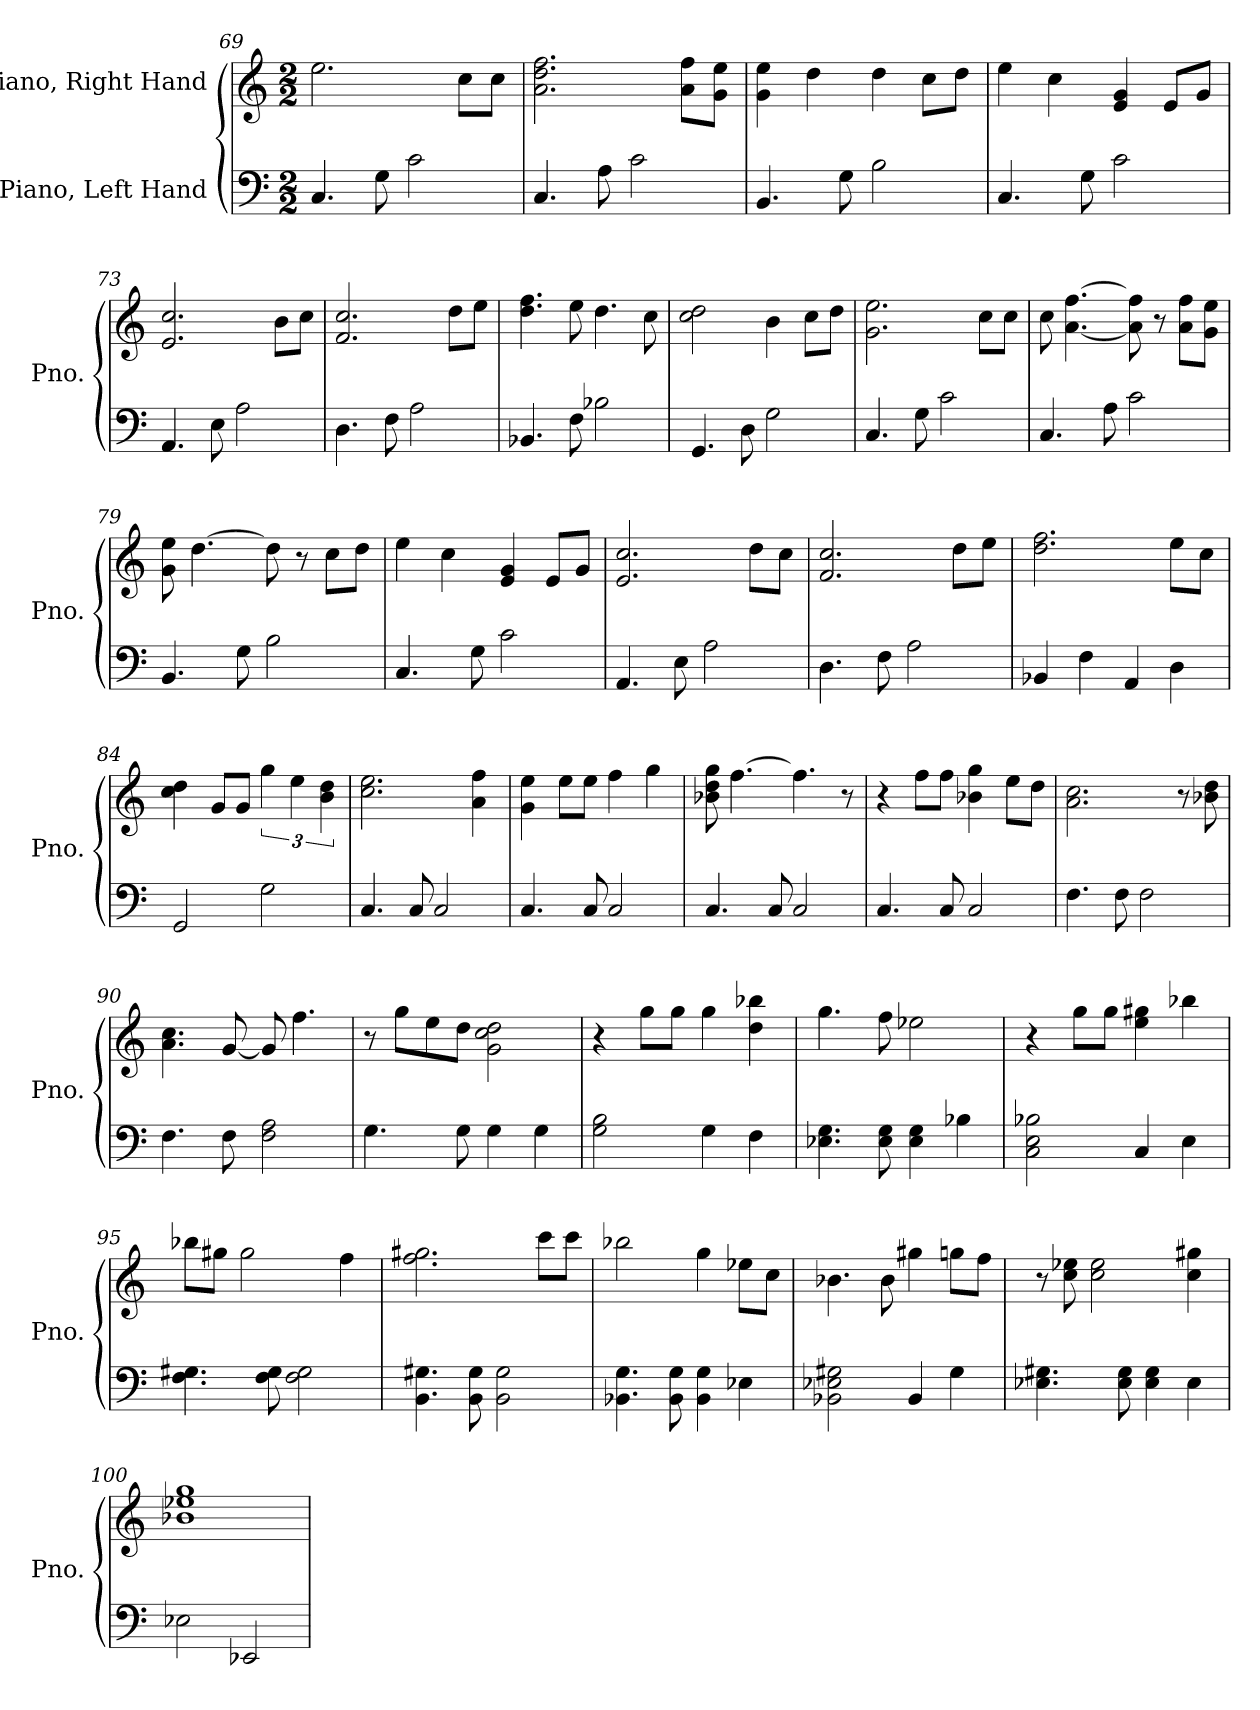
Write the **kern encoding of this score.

**kern	**kern
*part2	*part1
*staff2	*staff1
*I"Piano, Left Hand	*I"Piano, Right Hand
*I'Pno.	*I'Pno.
*clefF4	*clefG2
*k[]	*k[]
*M2/2	*M2/2
=69	=69
4.C/	2.ee\
8G\	.
2c\	.
.	8cc\L
.	8cc\J
=70	=70
4.C/	2.a\ 2.dd\ 2.ff\
8A\	.
2c\	.
.	8a\ 8ff\L
.	8g\ 8ee\J
=71	=71
4.BB/	4g\ 4ee\
.	4dd\
8G\	.
2B\	4dd\
.	8cc\L
.	8dd\J
!!LO:LB:g=z
=72	=72
4.C/	4ee\
.	4cc\
8G\	.
2c\	4e/ 4g/
.	8e/L
.	8g/J
=73	=73
4.AA/	2.e/ 2.cc/
8E\	.
2A\	.
.	8b\L
.	8cc\J
=74	=74
4.D\	2.f/ 2.cc/
8F\	.
2A\	.
.	8dd\L
.	8ee\J
=75	=75
4.BB-X/	4.dd\ 4.ff\
8F\	8ee\
2B-X\	4.dd\
.	8cc\
=76	=76
4.GG/	2cc\ 2dd\
8D\	.
2G\	4b\
.	8cc\L
.	8dd\J
=77	=77
4.C/	2.g\ 2.ee\
8G\	.
2c\	.
.	8cc\L
.	8cc\J
=78	=78
4.C/	8cc\
.	[4.a\ [4.ff\
8A\	.
2c\	8a\] 8ff\]
.	8r
.	8a\ 8ff\L
.	8g\ 8ee\J
!!LO:PB:g=z
=79	=79
4.BB/	8g\ 8ee\
.	[4.dd\
8G\	.
2B\	8dd\]
.	8r
.	8cc\L
.	8dd\J
=80	=80
4.C/	4ee\
.	4cc\
8G\	.
2c\	4e/ 4g/
.	8e/L
.	8g/J
=81	=81
4.AA/	2.e/ 2.cc/
8E\	.
2A\	.
.	8dd\L
.	8cc\J
=82	=82
4.D\	2.f/ 2.cc/
8F\	.
2A\	.
.	8dd\L
.	8ee\J
=83	=83
4BB-X/	2.dd\ 2.ff\
4F\	.
4AA/	.
4D\	8ee\L
.	8cc\J
=84	=84
2GG/	4cc\ 4dd\
.	8g/L
.	8g/J
2G\	6gg\
.	6ee\
.	6b\ 6dd\
=85	=85
4.C/	2.cc\ 2.ee\
8C/	.
2C/	.
.	4a\ 4ff\
!!LO:LB:g=z
=86	=86
4.C/	4g\ 4ee\
.	8ee\L
8C/	8ee\J
2C/	4ff\
.	4gg\
=87	=87
4.C/	8b-X\ 8dd\ 8gg\
.	[4.ff\
8C/	.
2C/	4.ff\]
.	8r
=88	=88
4.C/	4r
.	8ff\L
8C/	8ff\J
2C/	4b-X\ 4gg\
.	8ee\L
.	8dd\J
=89	=89
4.F\	2.a\ 2.cc\
8F\	.
2F\	.
.	8r
.	8b-X\ 8dd\
=90	=90
4.F\	4.a\ 4.cc\
8F\	[8g/
2F\ 2A\	8g/]
.	4.ff\
=91	=91
4.G\	8r
.	8gg\L
.	8ee\
8G\	8dd\J
4G\	2g\ 2cc\ 2dd\
4G\	.
!!LO:LB:g=z
=92	=92
2G\ 2B\	4r
.	8gg\L
.	8gg\J
4G\	4gg\
4F\	4dd\ 4bb-X\
=93	=93
4.E-X\ 4.G\	4.gg\
8E-\ 8G\	8ff\
4E-\ 4G\	2ee-X\
4B-X\	.
=94	=94
2C\ 2E\ 2B-X\	4r
.	8gg\L
.	8gg\J
4C/	4ee\ 4gg#X\
4E\	4bb-X\
=95	=95
4.F\ 4.G#X\	8bb-X\L
.	8gg#X\J
.	2gg#\
8F\ 8G#\	.
2F\ 2G#\	.
.	4ff\
=96	=96
4.BB\ 4.G#X\	2.ff\ 2.gg#X\
8BB\ 8G#\	.
2BB\ 2G#\	.
.	8ccc\L
.	8ccc\J
=97	=97
4.BB-X\ 4.G\	2bb-X\
8BB-\ 8G\	.
4BB-\ 4G\	4gg\
4E-X\	8ee-X\L
.	8cc\J
!!LO:LB:g=z
=98	=98
2BB-X\ 2E-X\ 2G#X\	4.b-X\
.	8b-\
4BB-/	4gg#X\
4G#\	8ggn\L
.	8ff\J
=99	=99
4.E-X\ 4.G#X\	8r
.	8cc\ 8ee-X\
.	2cc\ 2ee-\
8E-\ 8G#\	.
4E-\ 4G#\	.
4E-\	4cc\ 4gg#X\
=100	=100
2E-X\	1b-X 1ee-X 1gg
2EE-X/	.
=	=
*-	*-
